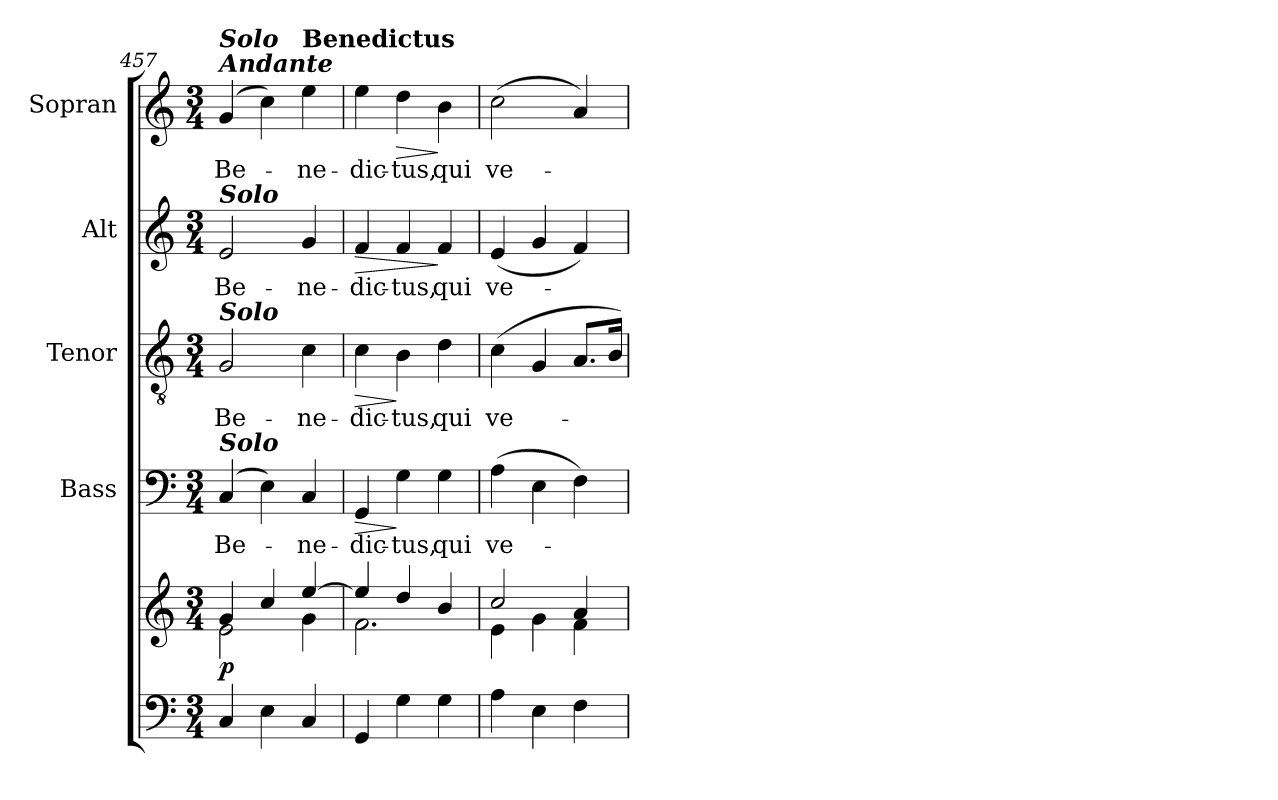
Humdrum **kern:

**kern	**kern	**dynam	**kern	**text	**dynam	**kern	**text	**dynam	**kern	**text	**dynam	**kern	**text	**dynam
*part5	*part5	*part5	*part4	*part4	*part4	*part3	*part3	*part3	*part2	*part2	*part2	*part1	*part1	*part1
*staff6	*staff5	*staff5/6	*staff4	*staff4	*staff4	*staff3	*staff3	*staff3	*staff2	*staff2	*staff2	*staff1	*staff1	*staff1
*	*	*	*I"Bass	*	*	*I"Tenor	*	*	*I"Alt	*	*	*I"Sopran	*	*
*	*	*	*I'B.	*	*	*I'T.	*	*	*I'A.	*	*	*I'S.	*	*
!!LO:PB:g=z
*clefF4	*clefG2	*	*clefF4	*	*	*clefGv2	*	*	*clefG2	*	*	*clefG2	*	*
*k[]	*k[]	*	*k[]	*	*	*k[]	*	*	*k[]	*	*	*k[]	*	*
*C:	*C:	*	*C:	*	*	*C:	*	*	*C:	*	*	*C:	*	*
*M3/4	*M3/4	*	*M3/4	*	*	*M3/4	*	*	*M3/4	*	*	*M3/4	*	*
=457	=457	=457	=457	=457	=457	=457	=457	=457	=457	=457	=457	=457	=457	=457
*	*^	*	*	*	*	*	*	*	*	*	*	*	*	*
!	!	!	!	!	!	!	!	!	!	!	!	!	!LO:TX:a:Bi:t=Andante	!	!
!	!	!	!	!	!	!	!	!	!	!	!	!	!LO:TX:a:Bi:t=Solo	!	!
!	!	!	!	!	!	!	!	!	!	!LO:TX:a:Bi:t=Solo	!	!	!	!	!
!	!	!	!	!	!	!	!LO:TX:a:Bi:t=Solo	!	!	!	!	!	!	!	!
!	!	!	!	!LO:TX:a:Bi:t=Solo	!	!	!	!	!	!	!	!	!	!	!
!	!	!	!LO:DY:b	!	!LO:LY:b	!	!	!LO:LY:b	!	!	!LO:LY:b	!	!	!LO:LY:b	!
4C/	4g/	2e\	p	(4C/	Be-	.	2G/	Be-	.	2e/	Be-	.	(4g/	Be-	.
4E\	4cc/	.	.	4E\)	.	.	.	.	.	.	.	.	4cc\)	.	.
!	!	!	!	!	!	!	!	!	!	!	!	!	!LO:TX:a:B:t=Benedictus	!	!
!	!	!	!	!	!LO:LY:b	!	!	!LO:LY:b	!	!	!LO:LY:b	!	!	!LO:LY:b	!
4C/	[>4ee/	4g\	.	4C/	-ne-	.	4c\	-ne-	.	4g/	-ne-	.	4ee\	-ne-	.
=458	=458	=458	=458	=458	=458	=458	=458	=458	=458	=458	=458	=458	=458	=458	=458
!	!	!	!	!	!LO:LY:b	!LO:HP:b	!	!LO:LY:b	!LO:HP:b	!	!LO:LY:b	!LO:HP:b	!	!LO:LY:b	!
4GG/	4ee/]	2.f\	.	4GG/	-dic-	>	4c\	-dic-	>	4f/	-dic-	>	4ee\	-dic-	.
!	!	!	!	!	!LO:LY:b	!	!	!LO:LY:b	!	!	!LO:LY:b	!	!	!LO:LY:b	!LO:HP:b
4G\	4dd/	.	.	4G\	-tus,	]	4B\	-tus,	]	4f/	-tus,	.	4dd\	-tus,	>
!	!	!	!	!	!LO:LY:b	!	!	!LO:LY:b	!	!	!LO:LY:b	!	!	!LO:LY:b	!
4G\	4b/	.	.	4G\	qui	.	4d\	qui	.	4f/	qui	]	4b\	qui	]
=459	=459	=459	=459	=459	=459	=459	=459	=459	=459	=459	=459	=459	=459	=459	=459
!	!	!	!	!	!LO:LY:b	!	!	!LO:LY:b	!	!	!LO:LY:b	!	!	!LO:LY:b	!
4A\	2cc/	4e\	.	(>4A\	ve-	.	(>4c\	ve-	.	(<4e/	ve-	.	(>2cc\	ve-	.
4E\	.	4g\	.	4E\	.	.	4G/	.	.	4g/	.	.	.	.	.
4F\	4a/	4f\	.	4F\)	.	.	8.A/L	.	.	4f/)	.	.	4a/)	.	.
.	.	.	.	.	.	.	16B/Jk)	.	.	.	.	.	.	.	.
*	*v	*v	*	*	*	*	*	*	*	*	*	*	*	*	*
=	=	=	=	=	=	=	=	=	=	=	=	=	=	=
*-	*-	*-	*-	*-	*-	*-	*-	*-	*-	*-	*-	*-	*-	*-
